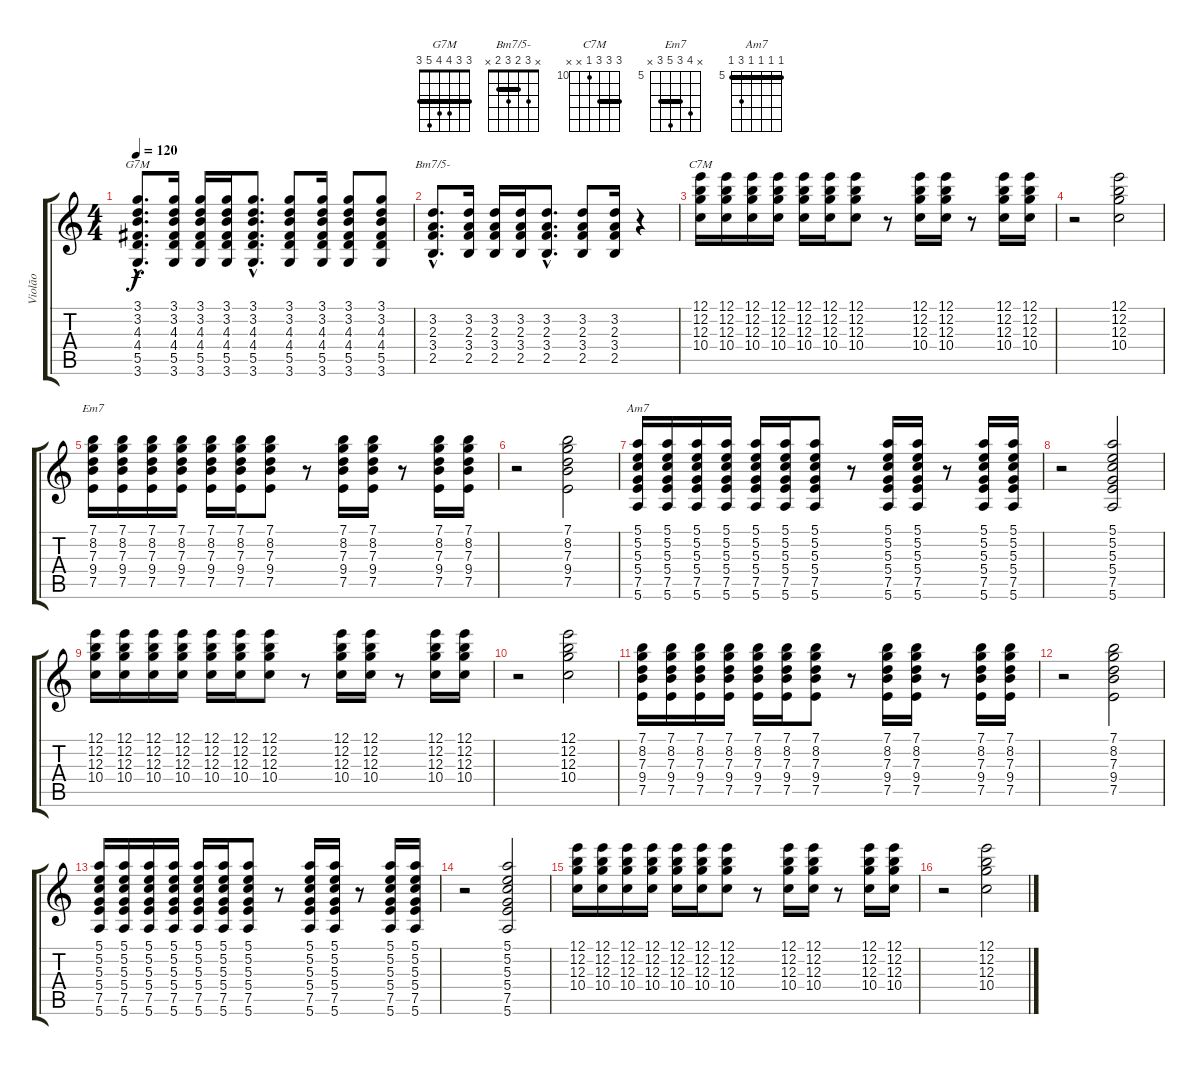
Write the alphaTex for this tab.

\track ("Violão" "Violão") {instrument acousticguitarnylon}
\staff {score tabs}
\tuning (E4 B3 G3 D3 A2 E2) {hide}
\chord ("G7M" 3 3 4 4 5 3) {barre 3}
\chord ("Bm7/5-" x 3 2 3 2 x) {barre 2}
\chord ("C7M" 12 12 12 10 x x) {firstfret 10 barre 12}
\chord ("Em7" x 8 7 9 7 x) {firstfret 5 barre 7}
\chord ("Am7" 5 5 5 5 7 5) {firstfret 5 barre 5}
\ts (4 4)
\tempo 120
\clef g2
\ks c
(3.1{hac} 3.2{hac} 4.3{hac} 4.4{hac} 5.5{hac} 3.6{hac}).8{d ch "G7M" dy f} (3.1 3.2 4.3 4.4 5.5 3.6).16 (3.1 3.2 4.3 4.4 5.5 3.6).16 (3.1 3.2 4.3 4.4 5.5 3.6).16 (3.1{hac} 3.2{hac} 4.3{hac} 4.4{hac} 5.5{hac} 3.6{hac}).8{d} (3.1 3.2 4.3 4.4 5.5 3.6).8 (3.1 3.2 4.3 4.4 5.5 3.6).16 (3.1 3.2 4.3 4.4 5.5 3.6).8 (3.1 3.2 4.3 4.4 5.5 3.6).8 |
(3.2{hac} 2.3{hac} 3.4{hac} 2.5{hac}).8{d ch "Bm7/5-"} (3.2 2.3 3.4 2.5).16 (3.2 2.3 3.4 2.5).16 (3.2 2.3 3.4 2.5).16 (3.2{hac} 2.3{hac} 3.4{hac} 2.5{hac}).8{d} (3.2 2.3 3.4 2.5).8 (3.2 2.3 3.4 2.5).16 r.4 |
(12.1 12.2 12.3 10.4).16{ch "C7M"} (12.1 12.2 12.3 10.4).16 (12.1 12.2 12.3 10.4).16 (12.1 12.2 12.3 10.4).16 (12.1 12.2 12.3 10.4).16 (12.1 12.2 12.3 10.4).16 (12.1 12.2 12.3 10.4).8 r.8 (12.1 12.2 12.3 10.4).16 (12.1 12.2 12.3 10.4).16 r.8 (12.1 12.2 12.3 10.4).16 (12.1 12.2 12.3 10.4).16 |
r.2 (12.1 12.2 12.3 10.4).2 |
(7.1 8.2 7.3 9.4 7.5).16{ch "Em7"} (7.1 8.2 7.3 9.4 7.5).16 (7.1 8.2 7.3 9.4 7.5).16 (7.1 8.2 7.3 9.4 7.5).16 (7.1 8.2 7.3 9.4 7.5).16 (7.1 8.2 7.3 9.4 7.5).16 (7.1 8.2 7.3 9.4 7.5).8 r.8 (7.1 8.2 7.3 9.4 7.5).16 (7.1 8.2 7.3 9.4 7.5).16 r.8 (7.1 8.2 7.3 9.4 7.5).16 (7.1 8.2 7.3 9.4 7.5).16 |
r.2 (7.1 8.2 7.3 9.4 7.5).2 |
(5.1 5.2 5.3 5.4 7.5 5.6).16{ch "Am7"} (5.1 5.2 5.3 5.4 7.5 5.6).16 (5.1 5.2 5.3 5.4 7.5 5.6).16 (5.1 5.2 5.3 5.4 7.5 5.6).16 (5.1 5.2 5.3 5.4 7.5 5.6).16 (5.1 5.2 5.3 5.4 7.5 5.6).16 (5.1 5.2 5.3 5.4 7.5 5.6).8 r.8 (5.1 5.2 5.3 5.4 7.5 5.6).16 (5.1 5.2 5.3 5.4 7.5 5.6).16 r.8 (5.1 5.2 5.3 5.4 7.5 5.6).16 (5.1 5.2 5.3 5.4 7.5 5.6).16 |
r.2 (5.1 5.2 5.3 5.4 7.5 5.6).2 |
(12.1 12.2 12.3 10.4).16 (12.1 12.2 12.3 10.4).16 (12.1 12.2 12.3 10.4).16 (12.1 12.2 12.3 10.4).16 (12.1 12.2 12.3 10.4).16 (12.1 12.2 12.3 10.4).16 (12.1 12.2 12.3 10.4).8 r.8 (12.1 12.2 12.3 10.4).16 (12.1 12.2 12.3 10.4).16 r.8 (12.1 12.2 12.3 10.4).16 (12.1 12.2 12.3 10.4).16 |
r.2 (12.1 12.2 12.3 10.4).2 |
(7.1 8.2 7.3 9.4 7.5).16 (7.1 8.2 7.3 9.4 7.5).16 (7.1 8.2 7.3 9.4 7.5).16 (7.1 8.2 7.3 9.4 7.5).16 (7.1 8.2 7.3 9.4 7.5).16 (7.1 8.2 7.3 9.4 7.5).16 (7.1 8.2 7.3 9.4 7.5).8 r.8 (7.1 8.2 7.3 9.4 7.5).16 (7.1 8.2 7.3 9.4 7.5).16 r.8 (7.1 8.2 7.3 9.4 7.5).16 (7.1 8.2 7.3 9.4 7.5).16 |
r.2 (7.1 8.2 7.3 9.4 7.5).2 |
(5.1 5.2 5.3 5.4 7.5 5.6).16 (5.1 5.2 5.3 5.4 7.5 5.6).16 (5.1 5.2 5.3 5.4 7.5 5.6).16 (5.1 5.2 5.3 5.4 7.5 5.6).16 (5.1 5.2 5.3 5.4 7.5 5.6).16 (5.1 5.2 5.3 5.4 7.5 5.6).16 (5.1 5.2 5.3 5.4 7.5 5.6).8 r.8 (5.1 5.2 5.3 5.4 7.5 5.6).16 (5.1 5.2 5.3 5.4 7.5 5.6).16 r.8 (5.1 5.2 5.3 5.4 7.5 5.6).16 (5.1 5.2 5.3 5.4 7.5 5.6).16 |
r.2 (5.1 5.2 5.3 5.4 7.5 5.6).2 |
(12.1 12.2 12.3 10.4).16 (12.1 12.2 12.3 10.4).16 (12.1 12.2 12.3 10.4).16 (12.1 12.2 12.3 10.4).16 (12.1 12.2 12.3 10.4).16 (12.1 12.2 12.3 10.4).16 (12.1 12.2 12.3 10.4).8 r.8 (12.1 12.2 12.3 10.4).16 (12.1 12.2 12.3 10.4).16 r.8 (12.1 12.2 12.3 10.4).16 (12.1 12.2 12.3 10.4).16 |
r.2 (12.1 12.2 12.3 10.4).2
